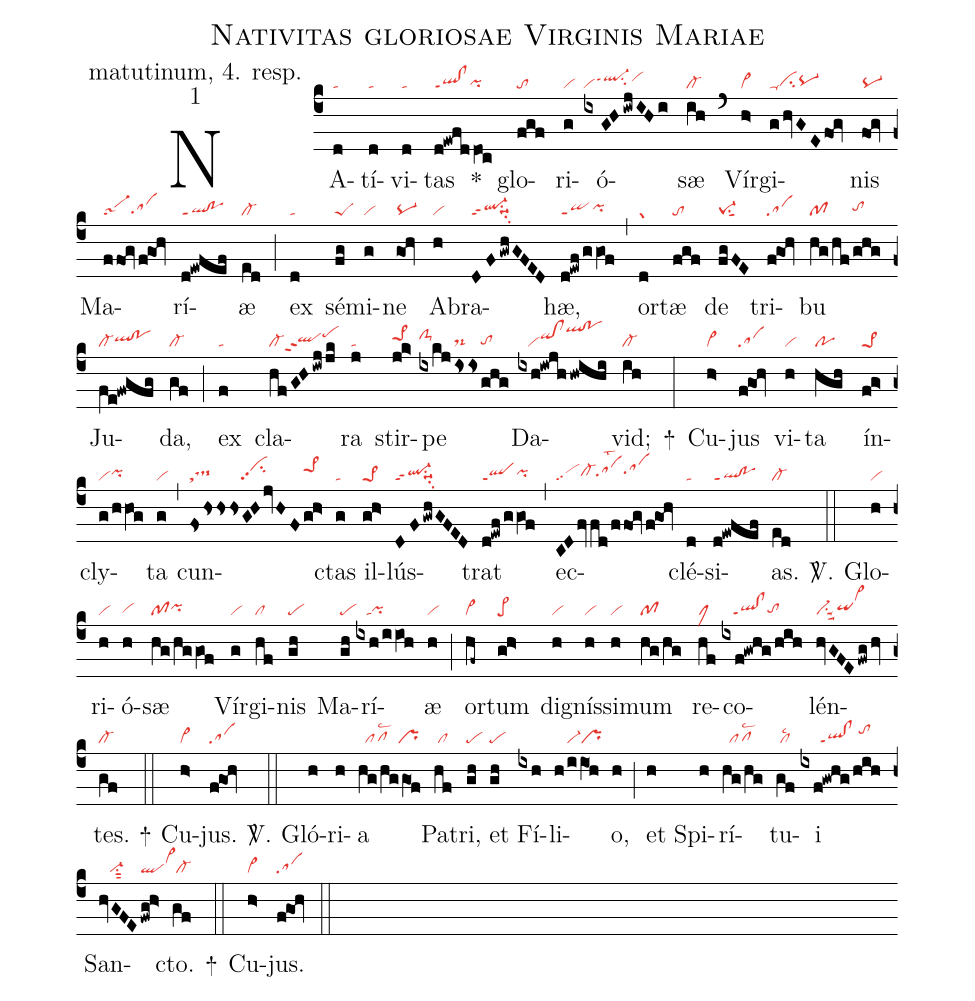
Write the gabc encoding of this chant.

name: Nativitas gloriosae Virginis Mariae;
office-part: matutinum, 4. resp.;
mode: 1;
nabc-lines: 1;
%%
(c4)
NA(d|ta)tí(d|ta)vi(d|ta)tas(d!ewfddOc|ql!clppt1pihg) *()
glo(fgf|to)ri(g|vi)ó(ixGHiwjIHi|viql-hippt1su2vihi)sæ(ih|cl-) (`)
Vír(h>|vi>)gi(ghvGEfOg|ta-cihgpq-hg)nis(fOg|pq-) Ma(ffOg/fgOh|sa-1sahg)rí(d!ewfef|ql!poppt1)æ(ed|cl-) (;)
ex(d|ta) sé(fg|peS)mi(g|vi)ne(go!hv|pq-) A(h|vi)bra(DFgwhGFED|ql-ppt2su1suv1su2)hæ,(d!ewf/ggOf|qippt1pihh) (,)
or(d|gr)tæ(fgf|to) de(fgFE|pe-1su1sut1) tri(fgOh|sa)bu(hg/hf|pf|/ghg|tohh) Ju(fe!fwgfg|cl-qlhh!pohh)da,(gf|cl-) (;)
ex(f|ta) cla(hfGHiwj/jk|cl-qlhhppt2pehj)ra(j|ta) stir(jk>|pe>1hi)pe(ixkj|clS-hi|iss|ds-hg|ghg|tohg) Da(ixh!iwjhhwihi|///viqihi!clhiqlhl!pohl)vid;(ih|cl-) +(:)
Cu(h>|vi>)jus(fgOh|sa) vi(h|vi)ta(hgh|po) ín(f!g>|pe>1)cly(g/hhOg|vipihh)ta(g|vi) (,)
cun(fshsss|stts-hh|GHjvHF|cihjpp2|g!h>|pe>1hj)ctas(g|ta) il(g!h>|pe>1)lús(DFgwhGFED|ql-ppt2su1suv1su2)trat(d!ewf/ggOf|qlppt1pihh) (,)
ec(CDfvfd/ffOg/fgOh|sccl-hhsahhlst2sahi)clé(d|ta)si(d!ewfef|ql!poppt1)as.(ed|cl-) <sp>V/</sp>.(::)
Glo(h|vi)ri(h|vi)ó(h|vihg)sæ(hg/hggOf|pfpihh) Vír(g|vi)gi(hf|cl)nis(gh|pe) Ma(gh|pe)rí(ixh/iiOh|///tapihg)æ(h|vi) (;)
or(hf~|vi>)tum(g!h>|pe>) di(h|vi)gnís(h|vi)si(h|vi)mum(hg/hg|pf) re(hf|clM)co(ixf!gwhg/hih|///ql!clppt1tohg)lén(hvGFEfwghv|vi-su1suu2qihhvi>hl)tes.(gf|cl-) +(::)
Cu(h>|vi>)jus.(fgOh|sa) <sp>V/</sp>.(::)
Gló(h)ri(h)a(hg/hg/gO1f|//pflsc2/pr) Pa(hf|/cl)tri,(gh|pe) et(gh|pe) Fí(ixh)li(h/iiO1h|////vi-pr)o,(h) (;)
et(h) Spi(h)rí(hg/hg|//pflsc2)tu(gf|/cllsc2)i(ixf!gwhg/hih|//////ql!clppt1/tohj) San(hvGFE|///vi-su1sut2|fwg!h>|qlvi>hj)cto.(gf|/cl-) +(::)
Cu(h>|vi>)jus.(fgOh|sa) (::)
